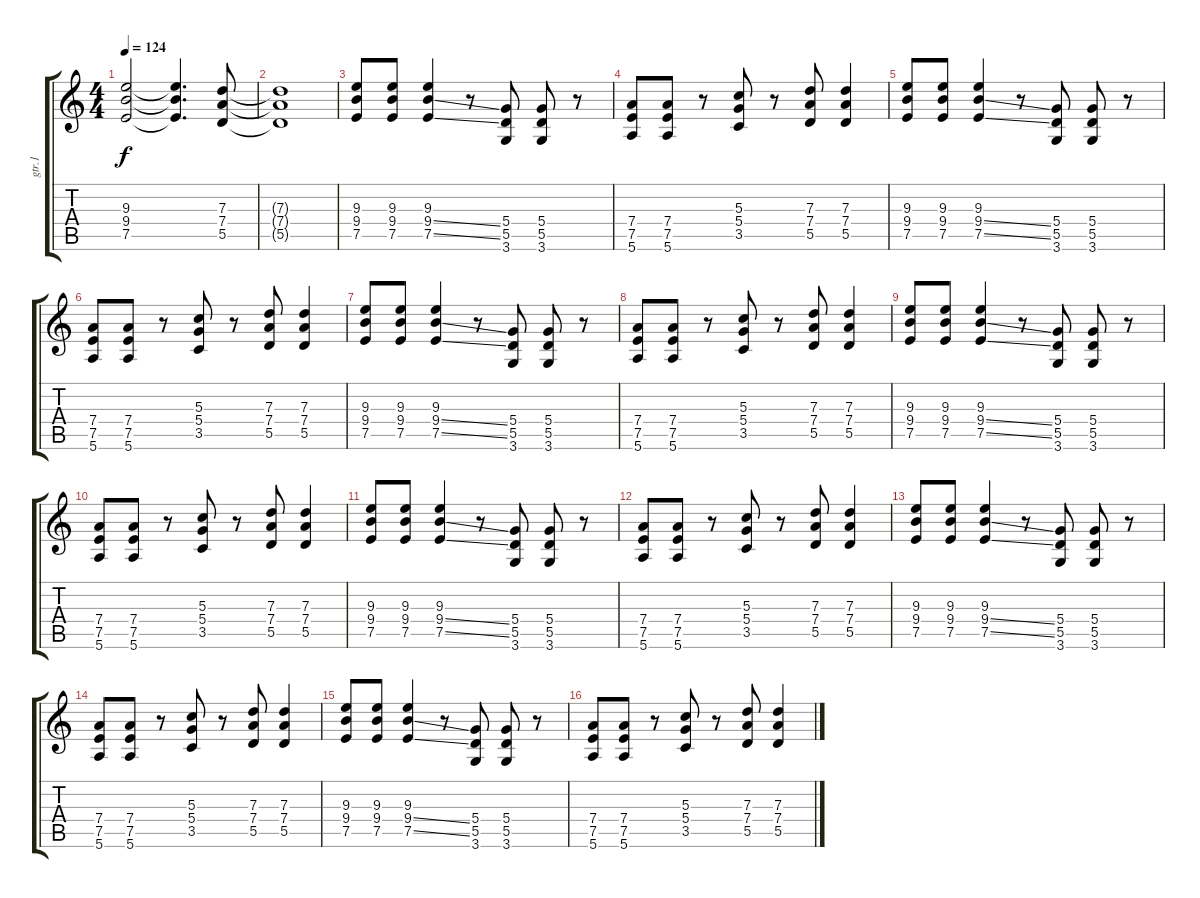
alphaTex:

\track ("gtr.1" "gtr.1") {instrument overdrivenguitar}
\staff {score tabs}
\tuning (E4 B3 G3 D3 A2 E2) {hide}
\ts (4 4)
\tempo 124
\clef g2
\ks c
(9.3{t} 9.4{t} 7.5{t}).2{dy f} (9.3{t} 9.4{t} 7.5{t}).4{d} (7.3 7.4 5.5).8 |
(7.3{t} 7.4{t} 5.5{t}).1 |
(9.3 9.4 7.5).8 (9.3 9.4 7.5).8 (9.3 9.4{ss} 7.5{ss}).4 r.8 (5.4 5.5 3.6).8 (5.4 5.5 3.6).8 r.8 |
(7.4 7.5 5.6).8 (7.4 7.5 5.6).8 r.8 (5.3 5.4 3.5).8 r.8 (7.3 7.4 5.5).8 (7.3 7.4 5.5).4 |
(9.3 9.4 7.5).8 (9.3 9.4 7.5).8 (9.3 9.4{ss} 7.5{ss}).4 r.8 (5.4 5.5 3.6).8 (5.4 5.5 3.6).8 r.8 |
(7.4 7.5 5.6).8 (7.4 7.5 5.6).8 r.8 (5.3 5.4 3.5).8 r.8 (7.3 7.4 5.5).8 (7.3 7.4 5.5).4 |
(9.3 9.4 7.5).8 (9.3 9.4 7.5).8 (9.3 9.4{ss} 7.5{ss}).4 r.8 (5.4 5.5 3.6).8 (5.4 5.5 3.6).8 r.8 |
(7.4 7.5 5.6).8 (7.4 7.5 5.6).8 r.8 (5.3 5.4 3.5).8 r.8 (7.3 7.4 5.5).8 (7.3 7.4 5.5).4 |
(9.3 9.4 7.5).8 (9.3 9.4 7.5).8 (9.3 9.4{ss} 7.5{ss}).4 r.8 (5.4 5.5 3.6).8 (5.4 5.5 3.6).8 r.8 |
(7.4 7.5 5.6).8 (7.4 7.5 5.6).8 r.8 (5.3 5.4 3.5).8 r.8 (7.3 7.4 5.5).8 (7.3 7.4 5.5).4 |
(9.3 9.4 7.5).8 (9.3 9.4 7.5).8 (9.3 9.4{ss} 7.5{ss}).4 r.8 (5.4 5.5 3.6).8 (5.4 5.5 3.6).8 r.8 |
(7.4 7.5 5.6).8 (7.4 7.5 5.6).8 r.8 (5.3 5.4 3.5).8 r.8 (7.3 7.4 5.5).8 (7.3 7.4 5.5).4 |
(9.3 9.4 7.5).8 (9.3 9.4 7.5).8 (9.3 9.4{ss} 7.5{ss}).4 r.8 (5.4 5.5 3.6).8 (5.4 5.5 3.6).8 r.8 |
(7.4 7.5 5.6).8 (7.4 7.5 5.6).8 r.8 (5.3 5.4 3.5).8 r.8 (7.3 7.4 5.5).8 (7.3 7.4 5.5).4 |
(9.3 9.4 7.5).8 (9.3 9.4 7.5).8 (9.3 9.4{ss} 7.5{ss}).4 r.8 (5.4 5.5 3.6).8 (5.4 5.5 3.6).8 r.8 |
(7.4 7.5 5.6).8 (7.4 7.5 5.6).8 r.8 (5.3 5.4 3.5).8 r.8 (7.3 7.4 5.5).8 (7.3 7.4 5.5).4
